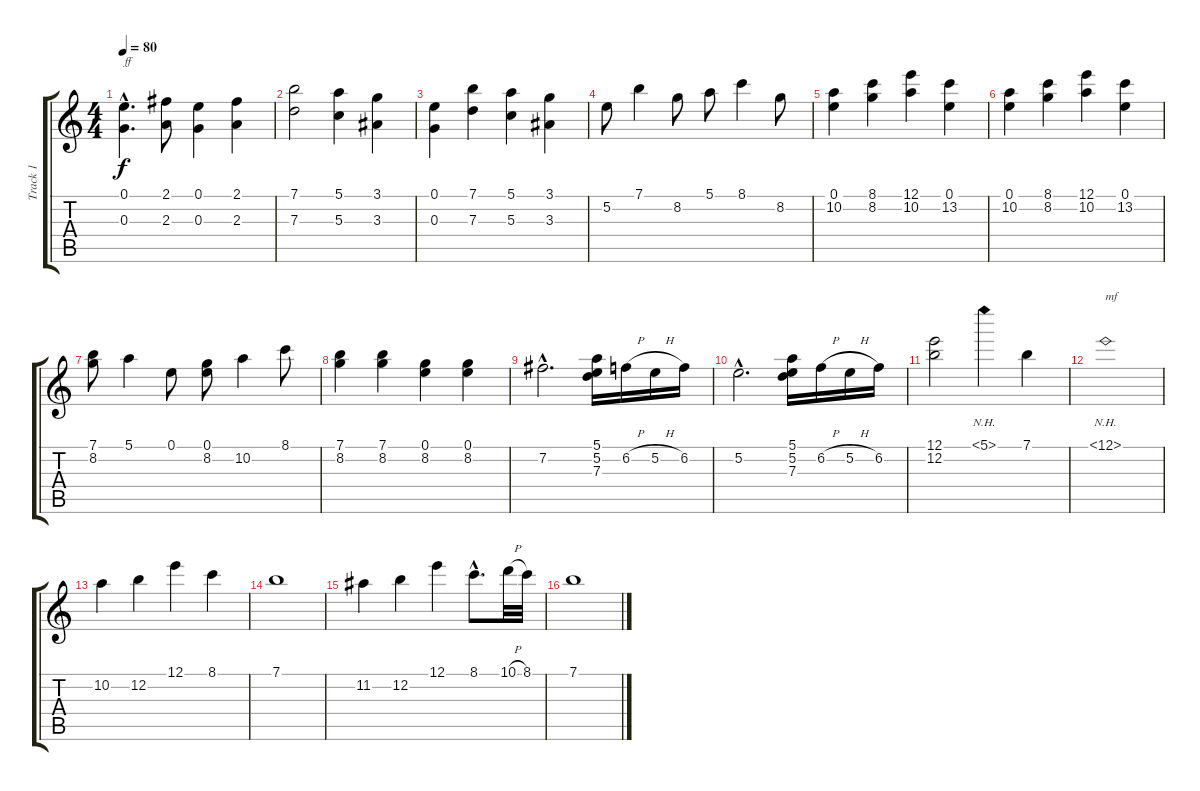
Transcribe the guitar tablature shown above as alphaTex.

\track ("Track 1" "Track 1") {instrument acousticguitarnylon}
\staff {score tabs}
\tuning (E4 B3 G3 D3 A2 E2) {hide}
\ts (4 4)
\tempo 80
\clef g2
\ks c
(0.1{hac} 0.3{hac}).4{d txt "ff" dy f} (2.1 2.3).8 (0.1 0.3).4 (2.1 2.3).4 |
(7.1 7.3).2 (5.1 5.3).4 (3.1 3.3).4 |
(0.1 0.3).4 (7.1 7.3).4 (5.1 5.3).4 (3.1 3.3).4 |
5.2.8 7.1.4 8.2.8 5.1.8 8.1.4 8.2.8 |
(0.1 10.2).4 (8.1 8.2).4 (12.1 10.2).4 (0.1 13.2).4 |
(0.1 10.2).4 (8.1 8.2).4 (12.1 10.2).4 (0.1 13.2).4 |
(7.1 8.2).8 5.1.4 0.1.8 (0.1 8.2).8 10.2.4 8.1.8 |
(7.1 8.2).4 (7.1 8.2).4 (0.1 8.2).4 (0.1 8.2).4 |
7.2{hac}.2{d} (5.1 5.2 7.3).16 6.2{h}.16 5.2{h}.16 6.2.16 |
5.2{hac}.2{d} (5.1 5.2 7.3).16 6.2{h}.16 5.2{h}.16 6.2.16 |
(12.1 12.2).2 5.1{nh}.4 7.1.4 |
12.1{nh}.1{txt "mf"} |
10.2.4 12.2.4 12.1.4 8.1.4 |
7.1.1 |
11.2.4 12.2.4 12.1.4 8.1{hac}.8{d} 10.1{h}.32 8.1.32 |
7.1.1
